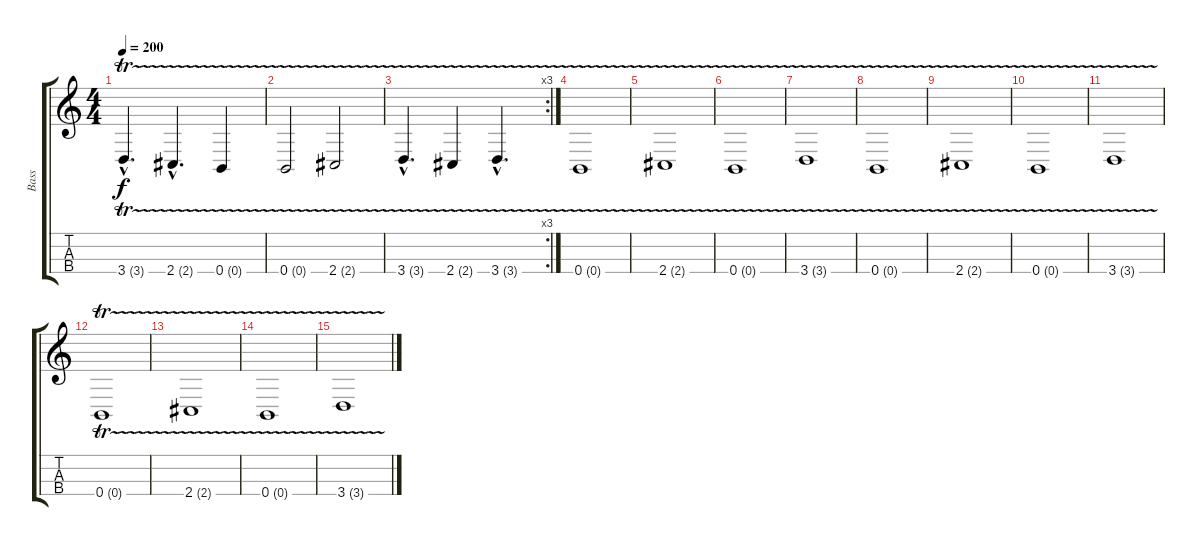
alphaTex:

\track ("Bass" "Bass") {instrument distortionguitar}
\staff {score tabs}
\tuning (D3 A2 E2 B1) {hide}
\ts (4 4)
\tempo 200
\clef g2
\ks c
3.4{tr (3 16) hac}.4{d dy f} 2.4{tr (2 16) hac}.4{d} 0.4{tr (0 16)}.4 |
0.4{tr (0 16)}.2{instrument distortionguitar} 2.4{tr (2 16)}.2 |
\rc 3
3.4{tr (3 16) hac}.4{d} 2.4{tr (2 16)}.4 3.4{tr (3 16) hac}.4{d} |
0.4{tr (0 16)}.1 |
2.4{tr (2 16)}.1 |
0.4{tr (0 16)}.1 |
3.4{tr (3 16)}.1 |
0.4{tr (0 16)}.1 |
2.4{tr (2 16)}.1 |
0.4{tr (0 16)}.1 |
3.4{tr (3 16)}.1 |
0.4{tr (0 16)}.1 |
2.4{tr (2 16)}.1 |
0.4{tr (0 16)}.1 |
3.4{tr (3 16)}.1
